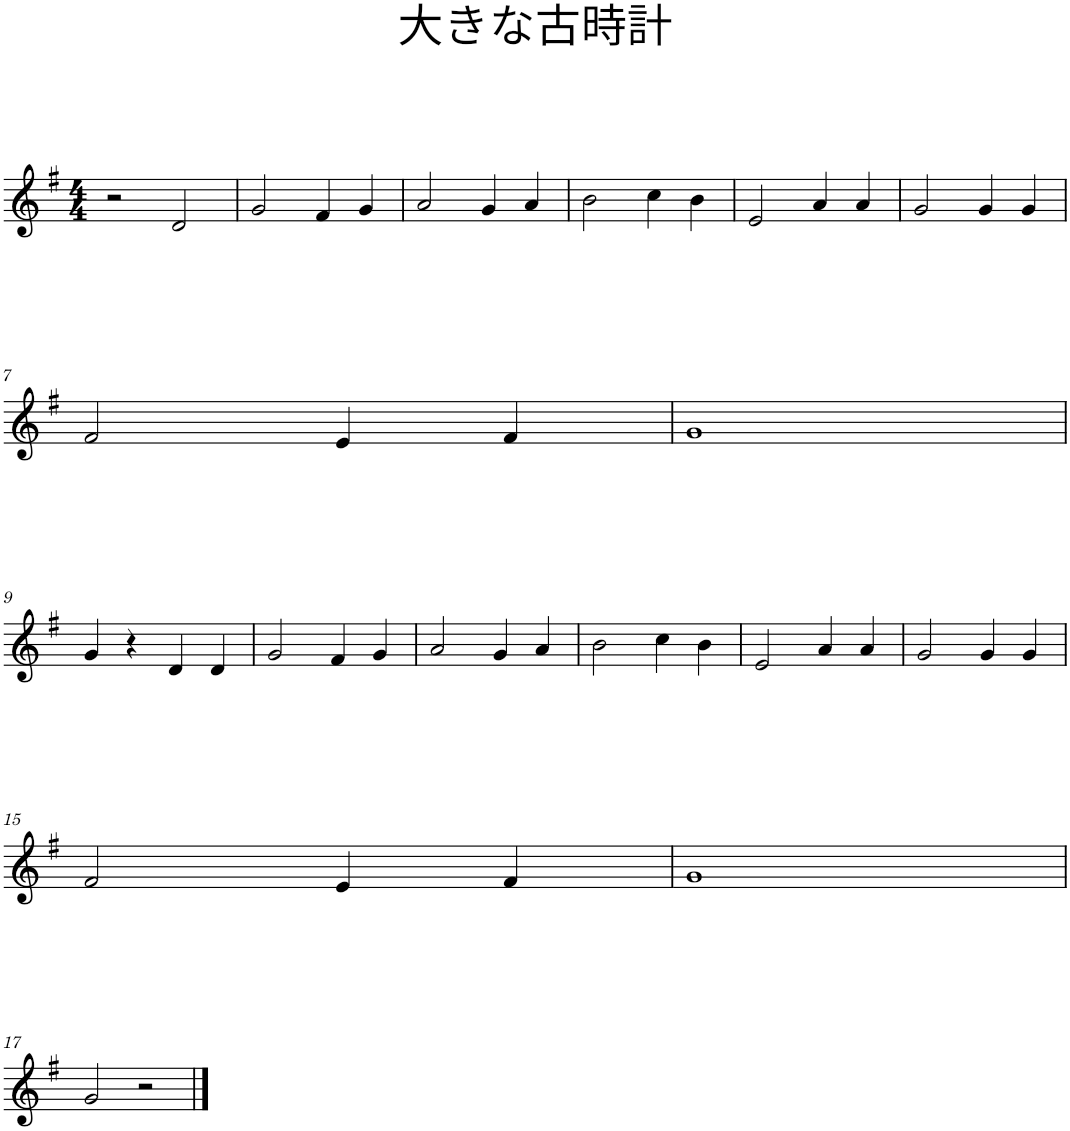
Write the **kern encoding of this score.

**kern
*part1
*staff1
*I"Piano
*I'Pno.
*clefG2
*k[f#]
*M4/4
=1
2r
2d/
=2
2g/
4f#/
4g/
=3
2a/
4g/
4a/
=4
2b\
4cc\
4b\
=5
2e/
4a/
4a/
=6
2g/
4g/
4g/
!!LO:LB:g=z
=7
2f#/
4e/
4f#/
=8
1g
!!LO:LB:g=z
=9
4g/
4r
4d/
4d/
=10
2g/
4f#/
4g/
=11
2a/
4g/
4a/
=12
2b\
4cc\
4b\
=13
2e/
4a/
4a/
=14
2g/
4g/
4g/
!!LO:LB:g=z
=15
2f#/
4e/
4f#/
=16
1g
!!LO:LB:g=z
=17
2g/
2r
==
*-
